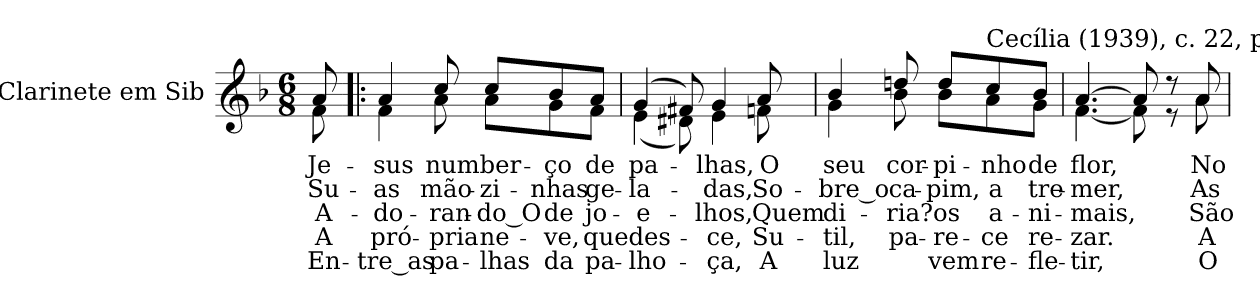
**kern	**text	**text	**text	**text	**text
*part1	*part1	*part1	*part1	*part1	*part1
*staff1	*staff1	*staff1	*staff1	*staff1	*staff1
*I"Clarinete em Sib	*	*	*	*	*
*I'Cl.	*	*	*	*	*
!!LO:PB:g=z
*clefG2	*	*	*	*	*
*ITrd1c2	*	*	*	*	*
*k[b-e-a-]	*	*	*	*	*
*E-:	*	*	*	*	*
*M6/8	*	*	*	*	*
*MM60	*	*	*	*	*
=1	=1	=1	=1	=1	=1
!LO:TX:b:cj:t=1.	!	!	!	!	!
!LO:TX:b:cj:t=2.	!	!	!	!	!
!LO:TX:b:cj:t=3.	!	!	!	!	!
!LO:TX:b:cj:t=4.	!	!	!	!	!
!LO:TX:b:cj:t=5.	!	!	!	!	!
!	!LO:LY:b:color=#000000	!LO:LY:b:color=#000000	!LO:LY:b:color=#000000	!LO:LY:b:color=#000000	!LO:LY:b:color=#000000
*^	*	*	*	*	*
8gi/	8e-i\	Je-	Su-	A-	A	En-
=2!|:	=2!|:	=2!|:	=2!|:	=2!|:	=2!|:	=2!|:
!	!	!LO:LY:b:color=#000000	!LO:LY:b:color=#000000	!LO:LY:b:color=#000000	!LO:LY:b:color=#000000	!LO:LY:b:color=#000000
4gi/	4e-i\	-sus	-as	-do-	pró-	-tre_as
!	!	!LO:LY:b:color=#000000	!LO:LY:b:color=#000000	!LO:LY:b:color=#000000	!LO:LY:b:color=#000000	!LO:LY:b:color=#000000
8b-i/	8gi\	num	mão-	-ran-	-pria	pa-
!	!	!LO:LY:b:color=#000000	!LO:LY:b:color=#000000	!LO:LY:b:color=#000000	!LO:LY:b:color=#000000	!LO:LY:b:color=#000000
8b-i/L	8gi\L	ber-	-zi-	-do_O	ne-	-lhas
!	!	!LO:LY:b:color=#000000	!LO:LY:b:color=#000000	!LO:LY:b:color=#000000	!LO:LY:b:color=#000000	!LO:LY:b:color=#000000
8a-i/	8fi\	-ço	-nhas	de	-ve,	da
!	!	!LO:LY:b:color=#000000	!LO:LY:b:color=#000000	!LO:LY:b:color=#000000	!LO:LY:b:color=#000000	!LO:LY:b:color=#000000
8gi/J	8e-i\J	de	ge-	jo-	que	pa-
=3	=3	=3	=3	=3	=3	=3
!	!	!LO:LY:b:color=#000000	!LO:LY:b:color=#000000	!LO:LY:b:color=#000000	!LO:LY:b:color=#000000	!LO:LY:b:color=#000000
(4fi/	(4di\	pa-	-la-	-e-	des-	-lho-
8eni/)	8c#Xi\)	.	.	.	.	.
!	!	!LO:LY:b:color=#000000	!LO:LY:b:color=#000000	!LO:LY:b:color=#000000	!LO:LY:b:color=#000000	!LO:LY:b:color=#000000
4fi/	4di\	-lhas,	-das,	-lhos,	-ce,	-ça,
!	!	!LO:LY:b:color=#000000	!LO:LY:b:color=#000000	!LO:LY:b:color=#000000	!LO:LY:b:color=#000000	!LO:LY:b:color=#000000
8gi/	8e-Xi\	O	So-	Quem	Su-	A
=4	=4	=4	=4	=4	=4	=4
!	!	!LO:LY:b:color=#000000	!LO:LY:b:color=#000000	!LO:LY:b:color=#000000	!LO:LY:b:color=#000000	!LO:LY:b:color=#000000
4a-i/	4fi\	seu	-bre_o	di-	-til,	luz
!	!	!LO:LY:b:color=#000000	!LO:LY:b:color=#000000	!LO:LY:b:color=#000000	!LO:LY:b:color=#000000	!
8ccni/	8a-i\	cor-	ca-	-ria?	pa-	.
!	!	!LO:LY:b:color=#000000	!LO:LY:b:color=#000000	!LO:LY:b:color=#000000	!LO:LY:b:color=#000000	!LO:LY:b:color=#000000
8cci/L	8a-i\L	-pi-	-pim,	os	-re-	vem
!LO:TX:a:t=Cecília (1939), c. 22, p. 30.	!	!	!	!	!	!
!	!	!LO:LY:b:color=#000000	!LO:LY:b:color=#000000	!LO:LY:b:color=#000000	!LO:LY:b:color=#000000	!LO:LY:b:color=#000000
8b-i/	8gi\	-nho	a	a-	-ce	re-
!	!	!LO:LY:b:color=#000000	!LO:LY:b:color=#000000	!LO:LY:b:color=#000000	!LO:LY:b:color=#000000	!LO:LY:b:color=#000000
8a-i/J	8fi\J	de	tre-	-ni-	re-	-fle-
=5	=5	=5	=5	=5	=5	=5
!	!	!LO:LY:b:color=#000000	!LO:LY:b:color=#000000	!LO:LY:b:color=#000000	!LO:LY:b:color=#000000	!LO:LY:b:color=#000000
[>4.gi/	[<4.e-i\	flor,	-mer,	-mais,	-zar.	-tir,
8gi/]	8e-i\]	.	.	.	.	.
8r	8r	.	.	.	.	.
!	!	!LO:LY:b:color=#000000	!LO:LY:b:color=#000000	!LO:LY:b:color=#000000	!LO:LY:b:color=#000000	!LO:LY:b:color=#000000
8gi/	8gi\	No	As	São	A	O
*v	*v	*	*	*	*	*
=	=	=	=	=	=
*-	*-	*-	*-	*-	*-
